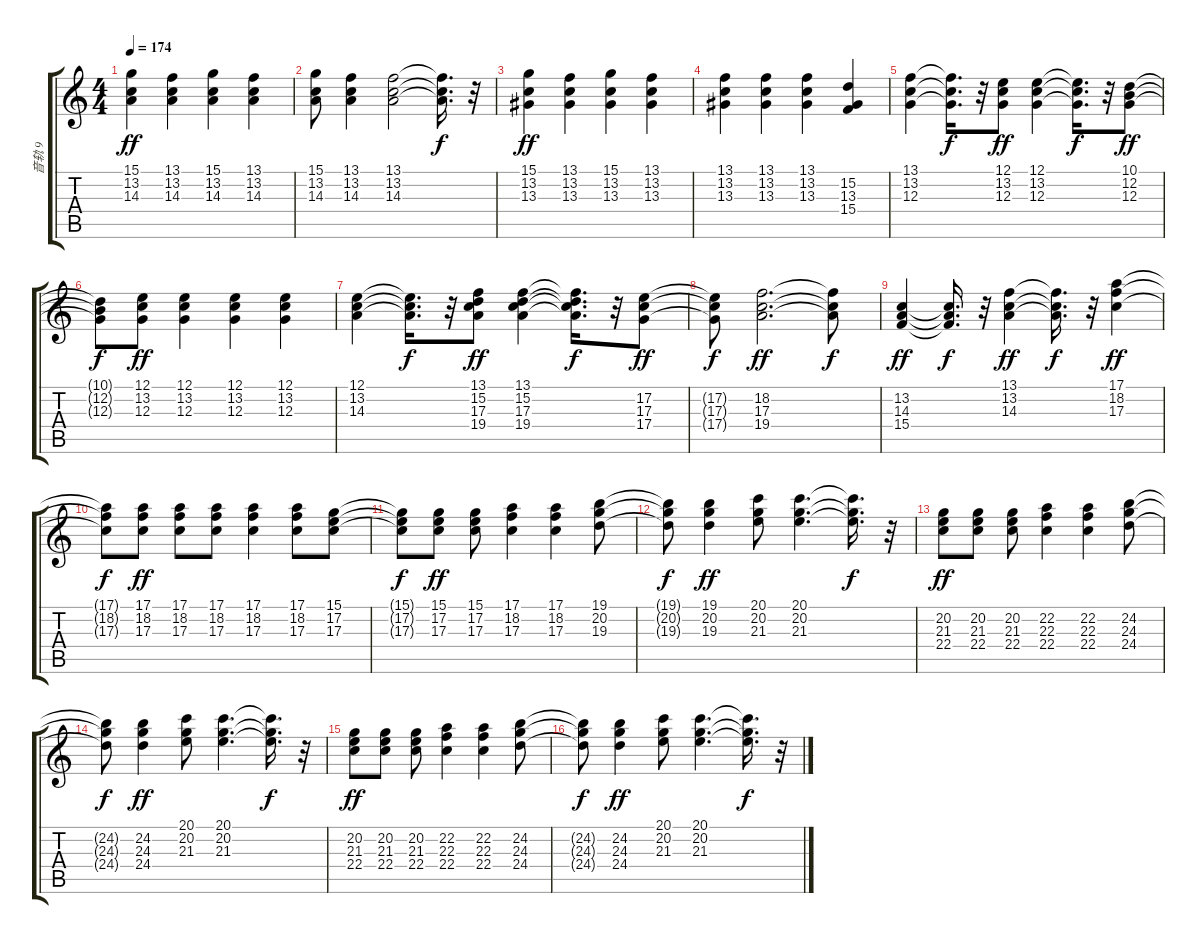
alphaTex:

\track ("音轨 9" "音轨 9") {instrument brightacousticpiano}
\staff {score tabs}
\tuning (E4 B3 G3 D3 A2 E2) {hide}
\ts (4 4)
\tempo 174
\clef g2
\ks c
(15.1 13.2 14.3).4{dy ff} (13.1 13.2 14.3).4 (15.1 13.2 14.3).4 (13.1 13.2 14.3).4 |
(15.1 13.2 14.3).8 (13.1 13.2 14.3).4 (13.1 13.2 14.3).2 (13.1{t} 13.2{t} 14.3{t}).16{d dy f} r.32 |
(15.1 13.2 13.3).4{dy ff} (13.1 13.2 13.3).4 (15.1 13.2 13.3).4 (13.1 13.2 13.3).4 |
(13.1 13.2 13.3).4 (13.1 13.2 13.3).4 (13.1 13.2 13.3).4 (15.2 13.3 15.4).4 |
(13.1 13.2 12.3).4 (13.1{t} 13.2{t} 12.3{t}).16{d dy f} r.32 (12.1 13.2 12.3).8{dy ff} (12.1 13.2 12.3).4 (12.1{t} 13.2{t} 12.3{t}).16{d dy f} r.32 (10.1 12.2 12.3).8{dy ff} |
(10.1{t} 12.2{t} 12.3{t}).8{dy f} (12.1 13.2 12.3).8{dy ff} (12.1 13.2 12.3).4 (12.1 13.2 12.3).4 (12.1 13.2 12.3).4 |
(12.1 13.2 14.3).4 (12.1{t} 13.2{t} 14.3{t}).16{d dy f} r.32 (13.1 15.2 17.3 19.4).8{dy ff} (13.1 15.2 17.3 19.4).4 (13.1{t} 15.2{t} 17.3{t} 19.4{t}).16{d dy f} r.32 (17.2 17.3 17.4).8{dy ff} |
(17.2{t} 17.3{t} 17.4{t}).8{dy f} (18.2 17.3 19.4).2{d dy ff} (18.2{t} 17.3{t} 19.4{t}).8{dy f} |
(13.2 14.3 15.4).4{dy ff} (13.2{t} 14.3{t} 15.4{t}).16{d dy f} r.32 (13.1 13.2 14.3).4{dy ff} (13.1{t} 13.2{t} 14.3{t}).16{d dy f} r.32 (17.1 18.2 17.3).4{dy ff} |
(17.1{t} 18.2{t} 17.3{t}).8{dy f} (17.1 18.2 17.3).8{dy ff} (17.1 18.2 17.3).8 (17.1 18.2 17.3).8 (17.1 18.2 17.3).4 (17.1 18.2 17.3).8 (15.1 17.2 17.3).8 |
(15.1{t} 17.2{t} 17.3{t}).8{dy f} (15.1 17.2 17.3).8{dy ff} (15.1 17.2 17.3).8 (17.1 18.2 17.3).4 (17.1 18.2 17.3).4 (19.1 20.2 19.3).8 |
(19.1{t} 20.2{t} 19.3{t}).8{dy f} (19.1 20.2 19.3).4{dy ff} (20.1 20.2 21.3).8 (20.1 20.2 21.3).4{d} (20.1{t} 20.2{t} 21.3{t}).16{d dy f} r.32 |
(20.2 21.3 22.4).8{dy ff} (20.2 21.3 22.4).8 (20.2 21.3 22.4).8 (22.2 22.3 22.4).4 (22.2 22.3 22.4).4 (24.2 24.3 24.4).8 |
(24.2{t} 24.3{t} 24.4{t}).8{dy f} (24.2 24.3 24.4).4{dy ff} (20.1 20.2 21.3).8 (20.1 20.2 21.3).4{d} (20.1{t} 20.2{t} 21.3{t}).16{d dy f} r.32 |
(20.2 21.3 22.4).8{dy ff} (20.2 21.3 22.4).8 (20.2 21.3 22.4).8 (22.2 22.3 22.4).4 (22.2 22.3 22.4).4 (24.2 24.3 24.4).8 |
(24.2{t} 24.3{t} 24.4{t}).8{dy f} (24.2 24.3 24.4).4{dy ff} (20.1 20.2 21.3).8 (20.1 20.2 21.3).4{d} (20.1{t} 20.2{t} 21.3{t}).16{d dy f} r.32
